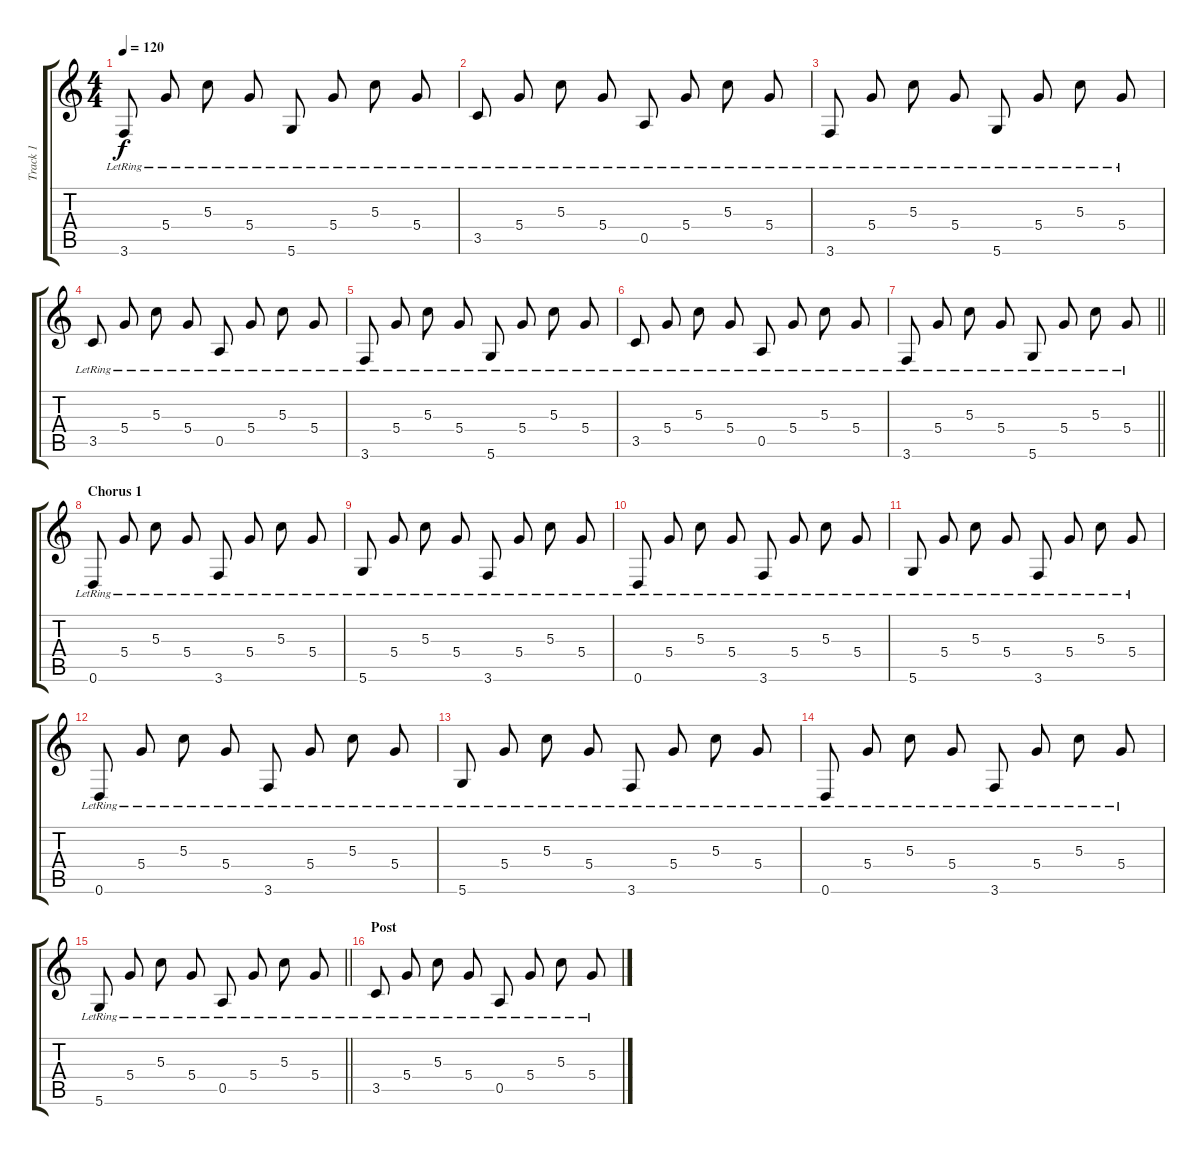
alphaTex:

\track ("Track 1" "Track 1") {instrument acousticguitarsteel}
\staff {score tabs}
\tuning (E4 B3 G3 D3 A2 D2) {hide}
\ts (4 4)
\tempo 120
\clef g2
\ks c
3.6{lr}.8{dy f beam split} 5.4{lr}.8{beam split} 5.3{lr}.8{beam split} 5.4{lr}.8{beam split} 5.6{lr}.8{beam split} 5.4{lr}.8{beam split} 5.3{lr}.8{beam split} 5.4{lr}.8 |
3.5{lr}.8{beam split} 5.4{lr}.8{beam split} 5.3{lr}.8{beam split} 5.4{lr}.8{beam split} 0.5{lr}.8{beam split} 5.4{lr}.8{beam split} 5.3{lr}.8{beam split} 5.4{lr}.8 |
3.6{lr}.8{beam split} 5.4{lr}.8{beam split} 5.3{lr}.8{beam split} 5.4{lr}.8{beam split} 5.6{lr}.8{beam split} 5.4{lr}.8{beam split} 5.3{lr}.8{beam split} 5.4{lr}.8 |
3.5{lr}.8{beam split} 5.4{lr}.8{beam split} 5.3{lr}.8{beam split} 5.4{lr}.8{beam split} 0.5{lr}.8{beam split} 5.4{lr}.8{beam split} 5.3{lr}.8{beam split} 5.4{lr}.8 |
3.6{lr}.8{beam split} 5.4{lr}.8{beam split} 5.3{lr}.8{beam split} 5.4{lr}.8{beam split} 5.6{lr}.8{beam split} 5.4{lr}.8{beam split} 5.3{lr}.8{beam split} 5.4{lr}.8 |
3.5{lr}.8{beam split} 5.4{lr}.8{beam split} 5.3{lr}.8{beam split} 5.4{lr}.8{beam split} 0.5{lr}.8{beam split} 5.4{lr}.8{beam split} 5.3{lr}.8{beam split} 5.4{lr}.8 |
\barLineRight lightlight
3.6{lr}.8{beam split} 5.4{lr}.8{beam split} 5.3{lr}.8{beam split} 5.4{lr}.8{beam split} 5.6{lr}.8{beam split} 5.4{lr}.8{beam split} 5.3{lr}.8{beam split} 5.4{lr}.8 |
\section ("" "Chorus 1")
0.6{lr}.8{beam split} 5.4{lr}.8{beam split} 5.3{lr}.8{beam split} 5.4{lr}.8{beam split} 3.6{lr}.8{beam split} 5.4{lr}.8{beam split} 5.3{lr}.8{beam split} 5.4{lr}.8 |
5.6{lr}.8{beam split} 5.4{lr}.8{beam split} 5.3{lr}.8{beam split} 5.4{lr}.8{beam split} 3.6{lr}.8{beam split} 5.4{lr}.8{beam split} 5.3{lr}.8{beam split} 5.4{lr}.8 |
0.6{lr}.8{beam split} 5.4{lr}.8{beam split} 5.3{lr}.8{beam split} 5.4{lr}.8{beam split} 3.6{lr}.8{beam split} 5.4{lr}.8{beam split} 5.3{lr}.8{beam split} 5.4{lr}.8 |
5.6{lr}.8{beam split} 5.4{lr}.8{beam split} 5.3{lr}.8{beam split} 5.4{lr}.8{beam split} 3.6{lr}.8{beam split} 5.4{lr}.8{beam split} 5.3{lr}.8{beam split} 5.4{lr}.8 |
0.6{lr}.8{beam split} 5.4{lr}.8{beam split} 5.3{lr}.8{beam split} 5.4{lr}.8{beam split} 3.6{lr}.8{beam split} 5.4{lr}.8{beam split} 5.3{lr}.8{beam split} 5.4{lr}.8 |
5.6{lr}.8{beam split} 5.4{lr}.8{beam split} 5.3{lr}.8{beam split} 5.4{lr}.8{beam split} 3.6{lr}.8{beam split} 5.4{lr}.8{beam split} 5.3{lr}.8{beam split} 5.4{lr}.8 |
0.6{lr}.8{beam split} 5.4{lr}.8{beam split} 5.3{lr}.8{beam split} 5.4{lr}.8{beam split} 3.6{lr}.8{beam split} 5.4{lr}.8{beam split} 5.3{lr}.8{beam split} 5.4{lr}.8 |
\barLineRight lightlight
5.6{lr}.8{beam split} 5.4{lr}.8{beam split} 5.3{lr}.8{beam split} 5.4{lr}.8{beam split} 0.5{lr}.8{beam split} 5.4{lr}.8{beam split} 5.3{lr}.8{beam split} 5.4{lr}.8 |
\section ("" "Post")
3.5{lr}.8{beam split} 5.4{lr}.8{beam split} 5.3{lr}.8{beam split} 5.4{lr}.8{beam split} 0.5{lr}.8{beam split} 5.4{lr}.8{beam split} 5.3{lr}.8{beam split} 5.4{lr}.8
